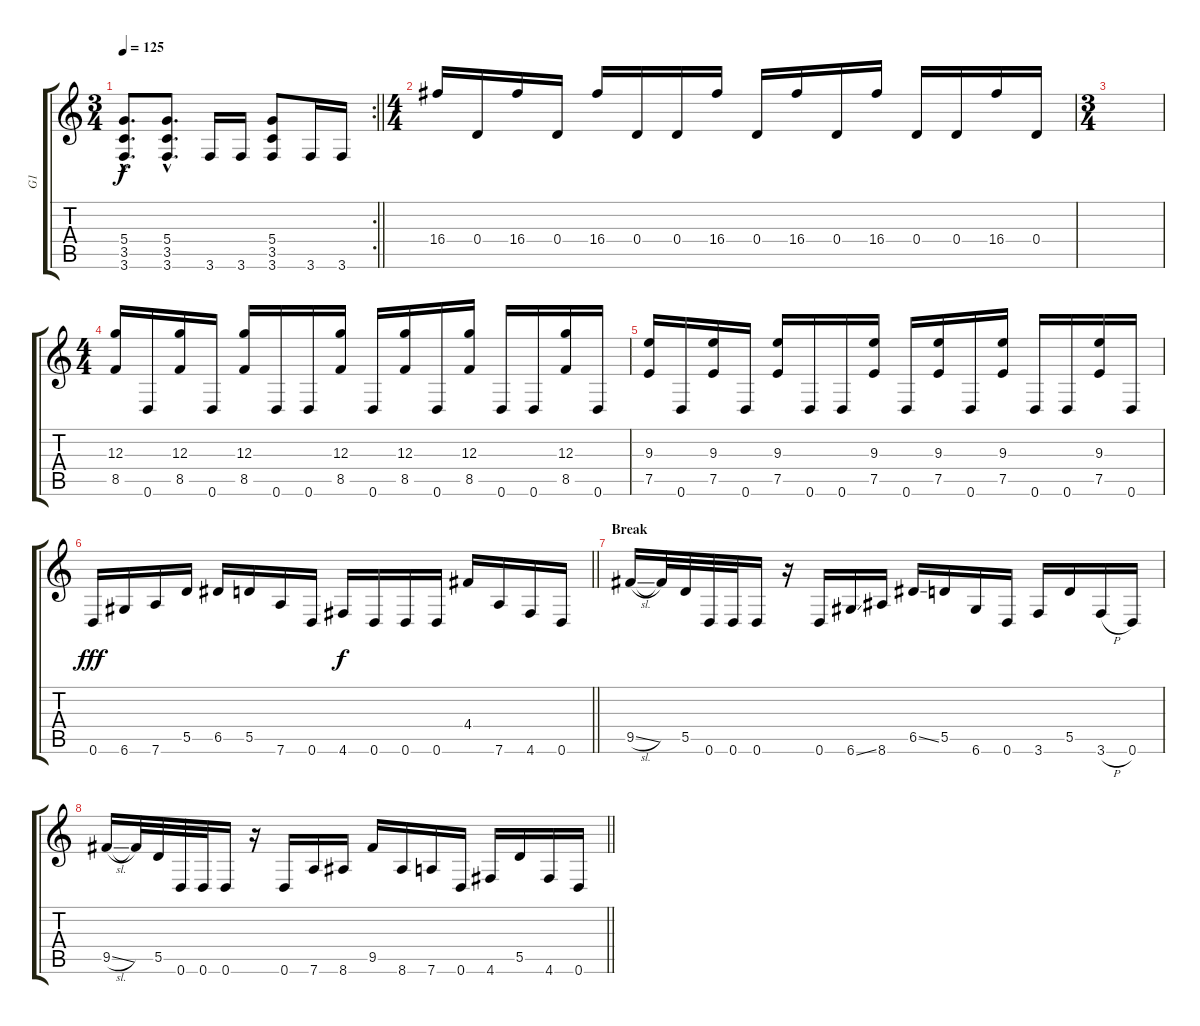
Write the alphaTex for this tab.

\track ("G1" "G1") {instrument distortionguitar}
\staff {score tabs}
\tuning (E4 B3 G3 D3 A2 D2) {hide}
\rc 2
\ts (3 4)
\tempo 125
\clef g2
\barLineRight lightlight
\ks c
(5.4{hac} 3.5{hac} 3.6{hac}).8{d dy f} (5.4{hac} 3.5{hac} 3.6{hac}).8{d} 3.6.16 3.6.16 (5.4 3.5 3.6).8 3.6.16 3.6.16 |
\ts (4 4)
\section ("" "")
16.4.16 0.4.16 16.4.16 0.4.16 16.4.16 0.4.16 0.4.16 16.4.16 0.4.16 16.4.16 0.4.16 16.4.16 0.4.16 0.4.16 16.4.16 0.4.16 |
\ts (3 4)
|
\ts (4 4)
(12.3 8.5).16 0.6.16 (12.3 8.5).16 0.6.16 (12.3 8.5).16 0.6.16 0.6.16 (12.3 8.5).16 0.6.16 (12.3 8.5).16 0.6.16 (12.3 8.5).16 0.6.16 0.6.16 (12.3 8.5).16 0.6.16 |
(9.3 7.5).16 0.6.16 (9.3 7.5).16 0.6.16 (9.3 7.5).16 0.6.16 0.6.16 (9.3 7.5).16 0.6.16 (9.3 7.5).16 0.6.16 (9.3 7.5).16 0.6.16 0.6.16 (9.3 7.5).16 0.6.16 |
\barLineRight lightlight
0.6.16{dy fff} 6.6.16 7.6.16 5.5.16 6.5.16 5.5.16 7.6.16 0.6.16 4.6.16{dy f} 0.6.16 0.6.16 0.6.16 4.4.16 7.6.16 4.6.16 0.6.16 |
\section ("" "Break")
9.5{sl}.16 9.5{t}.32 5.5.32 0.6.32 0.6.32 0.6.16 r.16 0.6.16 6.6{ss}.16 8.6.16 6.5{ss}.16 5.5.16 6.6.16 0.6.16 3.6.16 5.5.16 3.6{h}.16 0.6.16 |
\barLineRight lightlight
9.5{sl}.16 9.5{t}.32 5.5.32 0.6.32 0.6.32 0.6.16 r.16 0.6.16 7.6.16 8.6.16 9.5.16 8.6.16 7.6.16 0.6.16 4.6.16 5.5.16 4.6.16 0.6.16
